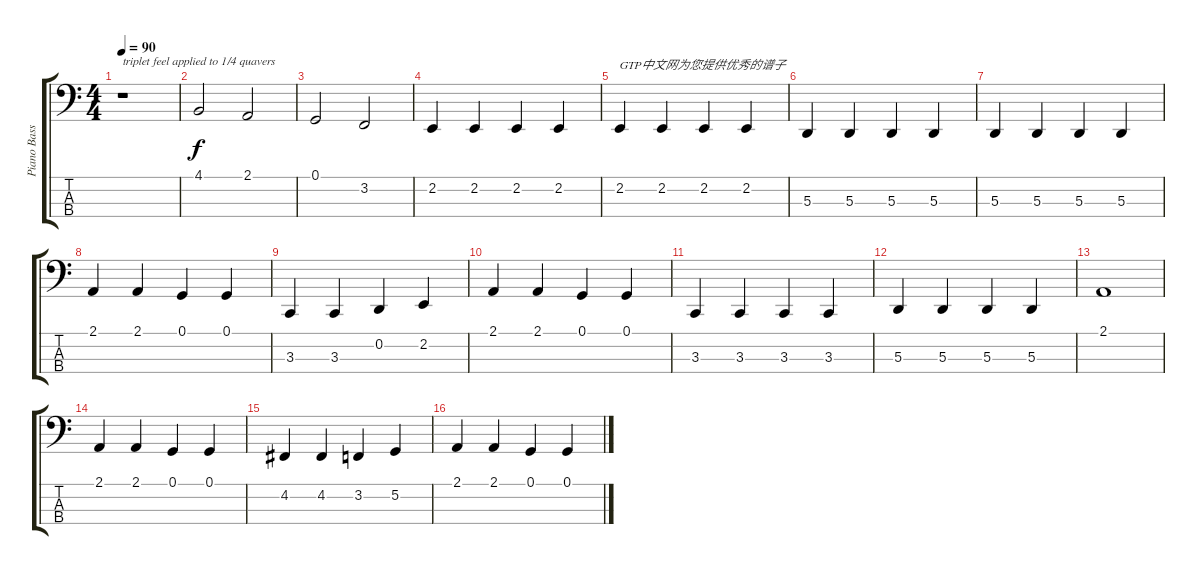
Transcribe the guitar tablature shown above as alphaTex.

\track ("Piano Bass" "Piano Bass") {instrument electricgrandpiano}
\staff {score tabs}
\tuning (G2 D2 A1 E1) {hide}
\ts (4 4)
\tempo 90
\clef f4
\ks c
r.1{txt "triplet feel applied to 1/4 quavers" dy f instrument electricgrandpiano} |
4.1.2 2.1.2 |
0.1.2 3.2.2 |
2.2.4 2.2.4 2.2.4 2.2.4 |
2.2.4{txt "GTP中文网为您提供优秀的谱子"} 2.2.4 2.2.4 2.2.4 |
5.3.4 5.3.4 5.3.4 5.3.4 |
5.3.4 5.3.4 5.3.4 5.3.4 |
2.1.4 2.1.4 0.1.4 0.1.4 |
3.3.4 3.3.4 0.2.4 2.2.4 |
2.1.4 2.1.4 0.1.4 0.1.4 |
3.3.4 3.3.4 3.3.4 3.3.4 |
5.3.4 5.3.4 5.3.4 5.3.4 |
2.1.1 |
2.1.4 2.1.4 0.1.4 0.1.4 |
4.2.4 4.2.4 3.2.4 5.2.4 |
2.1.4 2.1.4 0.1.4 0.1.4
